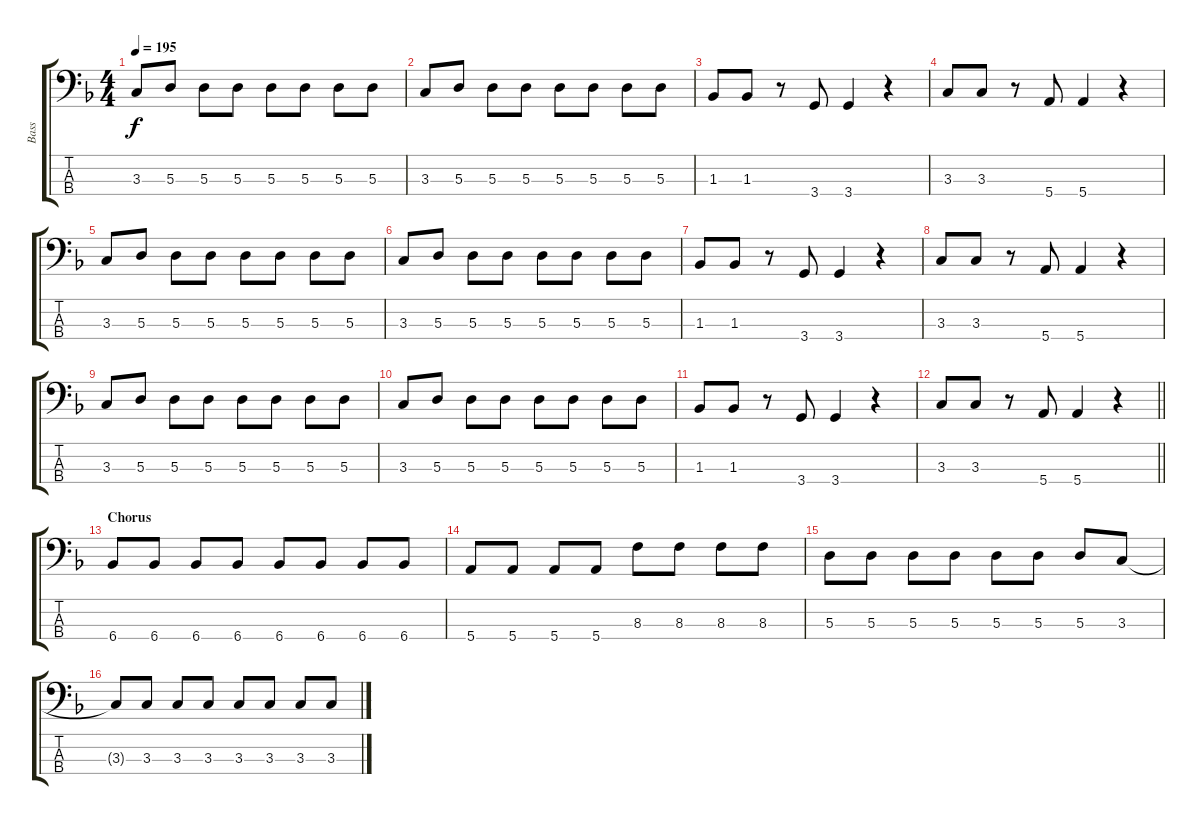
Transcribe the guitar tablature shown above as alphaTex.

\track ("Bass" "Bass") {instrument electricbasspick}
\staff {score tabs}
\tuning (G2 D2 A1 E1) {hide}
\ts (4 4)
\tempo 195
\clef f4
\ks f
3.3.8{dy f} 5.3.8 5.3.8 5.3.8 5.3.8 5.3.8 5.3.8 5.3.8 |
3.3.8 5.3.8 5.3.8 5.3.8 5.3.8 5.3.8 5.3.8 5.3.8 |
1.3.8 1.3.8 r.8 3.4.8 3.4.4 r.4 |
3.3.8 3.3.8 r.8 5.4.8 5.4.4 r.4 |
3.3.8 5.3.8 5.3.8 5.3.8 5.3.8 5.3.8 5.3.8 5.3.8 |
3.3.8 5.3.8 5.3.8 5.3.8 5.3.8 5.3.8 5.3.8 5.3.8 |
1.3.8 1.3.8 r.8 3.4.8 3.4.4 r.4 |
3.3.8 3.3.8 r.8 5.4.8 5.4.4 r.4 |
3.3.8 5.3.8 5.3.8 5.3.8 5.3.8 5.3.8 5.3.8 5.3.8 |
3.3.8 5.3.8 5.3.8 5.3.8 5.3.8 5.3.8 5.3.8 5.3.8 |
1.3.8 1.3.8 r.8 3.4.8 3.4.4 r.4 |
\barLineRight lightlight
3.3.8 3.3.8 r.8 5.4.8 5.4.4 r.4 |
\section ("" "Chorus")
6.4.8 6.4.8 6.4.8 6.4.8 6.4.8 6.4.8 6.4.8 6.4.8 |
5.4.8 5.4.8 5.4.8 5.4.8 8.3.8 8.3.8 8.3.8 8.3.8 |
5.3.8 5.3.8 5.3.8 5.3.8 5.3.8 5.3.8 5.3.8 3.3.8 |
3.3{t}.8 3.3.8 3.3.8 3.3.8 3.3.8 3.3.8 3.3.8 3.3.8
